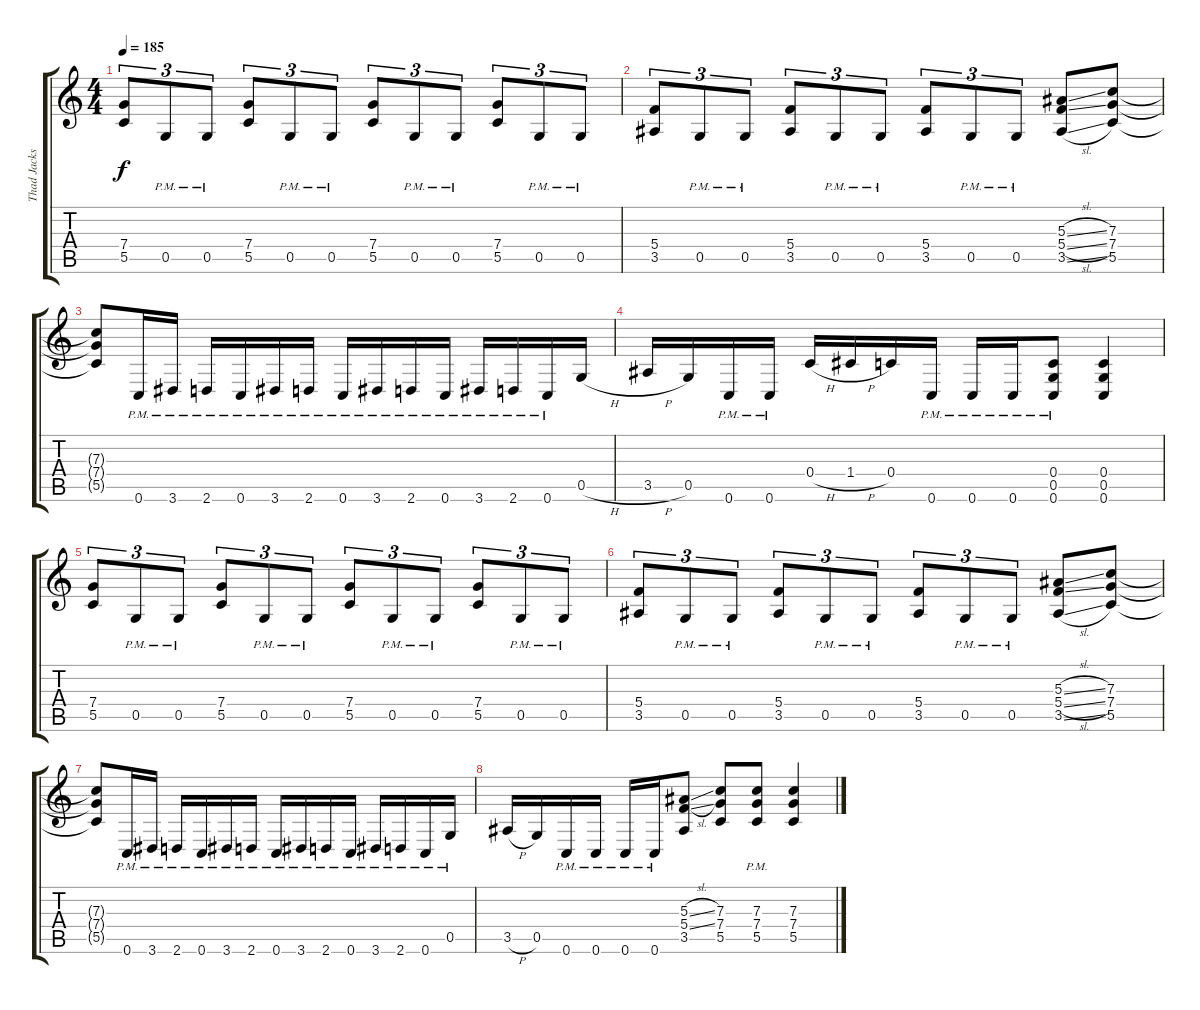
\track ("Thad Jackson" "Thad Jacks") {instrument distortionguitar}
\staff {score tabs}
\tuning (D4 A3 F3 C3 G2 C2) {hide}
\ts (4 4)
\tempo 185
\clef g2
\ks c
(7.4 5.5).8{tu (3 2) dy f} 0.5{pm}.8{tu (3 2)} 0.5{pm}.8{tu (3 2)} (7.4 5.5).8{tu (3 2)} 0.5{pm}.8{tu (3 2)} 0.5{pm}.8{tu (3 2)} (7.4 5.5).8{tu (3 2)} 0.5{pm}.8{tu (3 2)} 0.5{pm}.8{tu (3 2)} (7.4 5.5).8{tu (3 2)} 0.5{pm}.8{tu (3 2)} 0.5{pm}.8{tu (3 2)} |
(5.4 3.5).8{tu (3 2)} 0.5{pm}.8{tu (3 2)} 0.5{pm}.8{tu (3 2)} (5.4 3.5).8{tu (3 2)} 0.5{pm}.8{tu (3 2)} 0.5{pm}.8{tu (3 2)} (5.4 3.5).8{tu (3 2)} 0.5{pm}.8{tu (3 2)} 0.5{pm}.8{tu (3 2)} (5.3{sl} 5.4{sl} 3.5{sl}).8 (7.3 7.4 5.5).8 |
(7.3{t} 7.4{t} 5.5{t}).8 0.6{pm}.16 3.6{pm}.16 2.6{pm}.16 0.6{pm}.16 3.6{pm}.16 2.6{pm}.16 0.6{pm}.16 3.6{pm}.16 2.6{pm}.16 0.6{pm}.16 3.6{pm}.16 2.6{pm}.16 0.6{pm}.16 0.5{h}.16 |
3.5{h}.16 0.5.16 0.6{pm}.16 0.6{pm}.16 0.4{h}.16 1.4{h}.16 0.4.16 0.6{pm}.16 0.6{pm}.16 0.6{pm}.16 (0.4 0.5 0.6{pm}).8 (0.4 0.5 0.6).4 |
(7.4 5.5).8{tu (3 2)} 0.5{pm}.8{tu (3 2)} 0.5{pm}.8{tu (3 2)} (7.4 5.5).8{tu (3 2)} 0.5{pm}.8{tu (3 2)} 0.5{pm}.8{tu (3 2)} (7.4 5.5).8{tu (3 2)} 0.5{pm}.8{tu (3 2)} 0.5{pm}.8{tu (3 2)} (7.4 5.5).8{tu (3 2)} 0.5{pm}.8{tu (3 2)} 0.5{pm}.8{tu (3 2)} |
(5.4 3.5).8{tu (3 2)} 0.5{pm}.8{tu (3 2)} 0.5{pm}.8{tu (3 2)} (5.4 3.5).8{tu (3 2)} 0.5{pm}.8{tu (3 2)} 0.5{pm}.8{tu (3 2)} (5.4 3.5).8{tu (3 2)} 0.5{pm}.8{tu (3 2)} 0.5{pm}.8{tu (3 2)} (5.3{sl} 5.4{sl} 3.5{sl}).8 (7.3 7.4 5.5).8 |
(7.3{t} 7.4{t} 5.5{t}).8 0.6{pm}.16 3.6{pm}.16 2.6{pm}.16 0.6{pm}.16 3.6{pm}.16 2.6{pm}.16 0.6{pm}.16 3.6{pm}.16 2.6{pm}.16 0.6{pm}.16 3.6{pm}.16 2.6{pm}.16 0.6{pm}.16 0.5{pm}.16 |
3.5{h}.16 0.5.16 0.6{pm}.16 0.6{pm}.16 0.6{pm}.16 0.6{pm}.16 (5.3{sl} 5.4{sl} 3.5).8 (7.3 7.4 5.5).8 (7.3 7.4 5.5{pm}).8 (7.3 7.4 5.5).4
